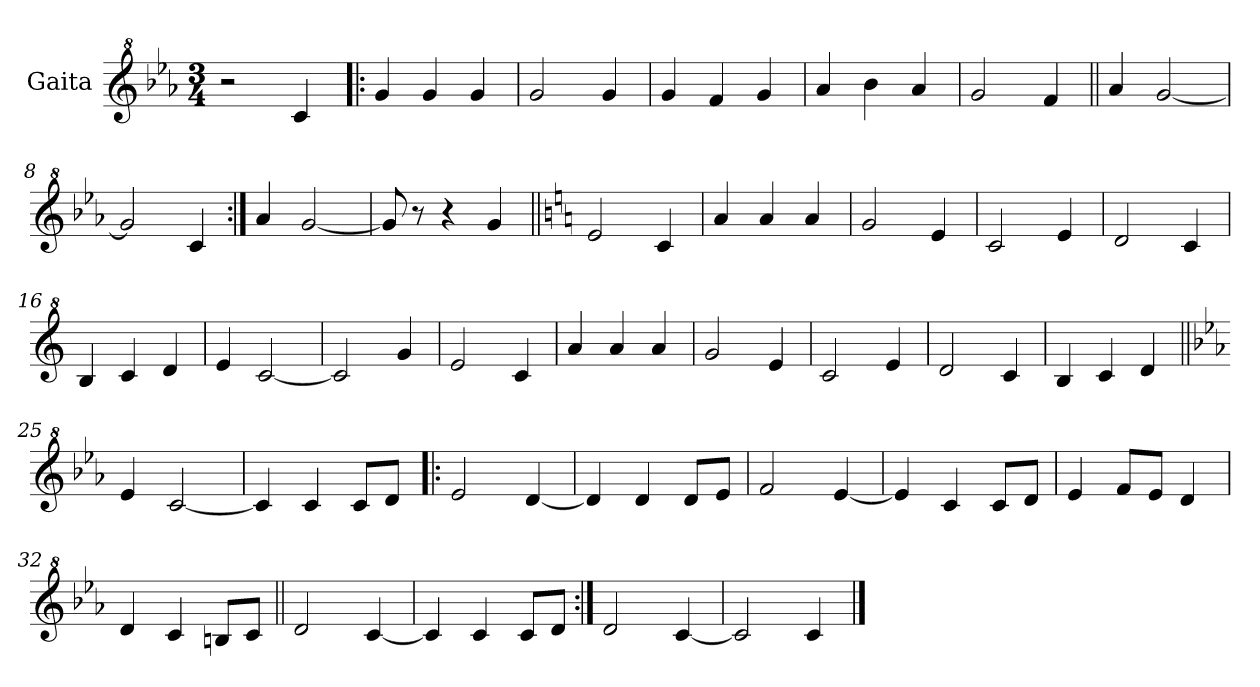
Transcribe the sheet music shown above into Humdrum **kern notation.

**kern
*part1
*staff1
*I"Gaita
*clefG^2
*k[b-e-a-]
*M3/4
*MM220
=1
2r
4cc/
=2!|:
4gg/
4gg/
4gg/
=3
2gg/
4gg/
=4
4gg/
4ff/
4gg/
=5
4aa-/
4bb-\
4aa-/
=6
2gg/
4ff/
=7||
4aa-/
[2gg/
=8
2gg/]
4cc/
=9:|!
4aa-/
[2gg/
=10
8gg/]
8r
4r
4gg/
!!LO:LB:g=z
=11||
*k[]
2ee/
4cc/
=12
4aa/
4aa/
4aa/
=13
2gg/
4ee/
=14
2cc/
4ee/
=15
2dd/
4cc/
=16
4b/
4cc/
4dd/
=17
4ee/
[2cc/
=18
2cc/]
4gg/
=19
2ee/
4cc/
=20
4aa/
4aa/
4aa/
=21
2gg/
4ee/
=22
2cc/
4ee/
=23
2dd/
4cc/
!!LO:LB:g=z
=24
4b/
4cc/
4dd/
=25||
*k[b-e-a-]
4ee-/
[2cc/
=26
4cc/]
4cc/
8cc/L
8dd/J
=27!|:
2ee-/
[4dd/
=28
4dd/]
4dd/
8dd/L
8ee-/J
=29
2ff/
[4ee-/
=30
4ee-/]
4cc/
8cc/L
8dd/J
=31
4ee-/
8ff/L
8ee-/J
4dd/
=32
4dd/
4cc/
8bn/L
8cc/J
!!LO:LB:g=z
=33||
2dd/
[4cc/
=34
4cc/]
4cc/
8cc/L
8dd/J
=35:|!
2dd/
[4cc/
=36
2cc/]
4cc/
==
*-
